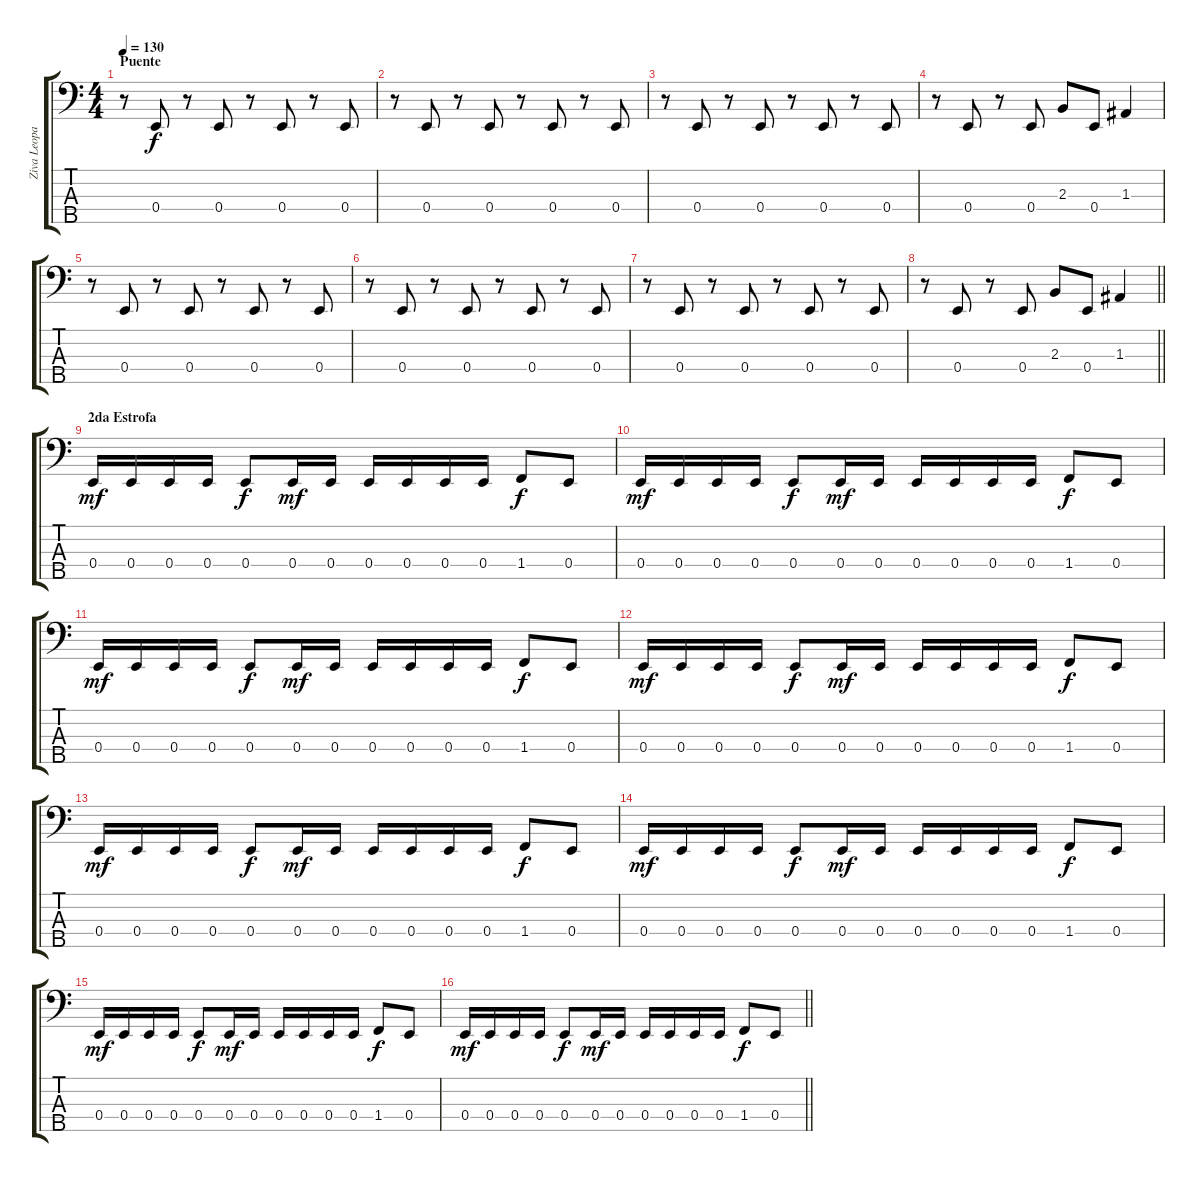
\track ("Ziva Leopardi" "Ziva Leopa") {instrument electricbassfinger}
\staff {score tabs}
\tuning (G2 D2 A1 E1 B0) {hide}
\ts (4 4)
\section ("" "Puente")
\tempo 130
\clef f4
\ks c
r.8{dy f} 0.4.8 r.8 0.4.8 r.8 0.4.8 r.8 0.4.8 |
r.8 0.4.8 r.8 0.4.8 r.8 0.4.8 r.8 0.4.8 |
r.8 0.4.8 r.8 0.4.8 r.8 0.4.8 r.8 0.4.8 |
r.8 0.4.8 r.8 0.4.8 2.3.8 0.4.8 1.3.4 |
r.8 0.4.8 r.8 0.4.8 r.8 0.4.8 r.8 0.4.8 |
r.8 0.4.8 r.8 0.4.8 r.8 0.4.8 r.8 0.4.8 |
r.8 0.4.8 r.8 0.4.8 r.8 0.4.8 r.8 0.4.8 |
\barLineRight lightlight
r.8 0.4.8 r.8 0.4.8 2.3.8 0.4.8 1.3.4 |
\section ("" "2da Estrofa")
0.4.16{dy mf} 0.4.16 0.4.16 0.4.16 0.4.8{dy f} 0.4.16{dy mf} 0.4.16 0.4.16 0.4.16 0.4.16 0.4.16 1.4.8{dy f} 0.4.8 |
0.4.16{dy mf} 0.4.16 0.4.16 0.4.16 0.4.8{dy f} 0.4.16{dy mf} 0.4.16 0.4.16 0.4.16 0.4.16 0.4.16 1.4.8{dy f} 0.4.8 |
0.4.16{dy mf} 0.4.16 0.4.16 0.4.16 0.4.8{dy f} 0.4.16{dy mf} 0.4.16 0.4.16 0.4.16 0.4.16 0.4.16 1.4.8{dy f} 0.4.8 |
0.4.16{dy mf} 0.4.16 0.4.16 0.4.16 0.4.8{dy f} 0.4.16{dy mf} 0.4.16 0.4.16 0.4.16 0.4.16 0.4.16 1.4.8{dy f} 0.4.8 |
0.4.16{dy mf} 0.4.16 0.4.16 0.4.16 0.4.8{dy f} 0.4.16{dy mf} 0.4.16 0.4.16 0.4.16 0.4.16 0.4.16 1.4.8{dy f} 0.4.8 |
0.4.16{dy mf} 0.4.16 0.4.16 0.4.16 0.4.8{dy f} 0.4.16{dy mf} 0.4.16 0.4.16 0.4.16 0.4.16 0.4.16 1.4.8{dy f} 0.4.8 |
0.4.16{dy mf} 0.4.16 0.4.16 0.4.16 0.4.8{dy f} 0.4.16{dy mf} 0.4.16 0.4.16 0.4.16 0.4.16 0.4.16 1.4.8{dy f} 0.4.8 |
\barLineRight lightlight
0.4.16{dy mf} 0.4.16 0.4.16 0.4.16 0.4.8{dy f} 0.4.16{dy mf} 0.4.16 0.4.16 0.4.16 0.4.16 0.4.16 1.4.8{dy f} 0.4.8
